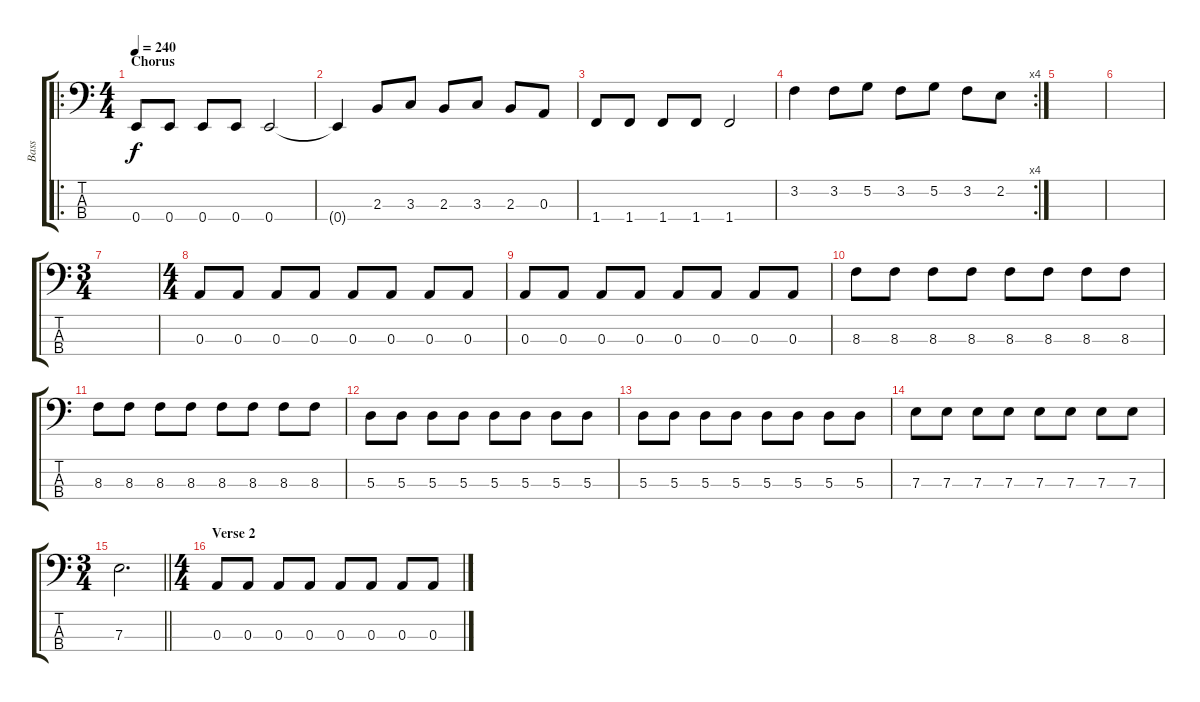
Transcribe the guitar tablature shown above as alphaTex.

\track ("Bass" "Bass") {instrument electricbassfinger}
\staff {score tabs}
\tuning (G2 D2 A1 E1) {hide}
\ro
\ts (4 4)
\section ("" "Chorus")
\tempo 240
\clef f4
\ks c
0.4.8{dy f} 0.4.8 0.4.8 0.4.8 0.4.2 |
0.4{t}.4 2.3.8 3.3.8 2.3.8 3.3.8 2.3.8 0.3.8 |
1.4.8 1.4.8 1.4.8 1.4.8 1.4.2 |
\rc 4
3.2.4 3.2.8 5.2.8 3.2.8 5.2.8 3.2.8 2.2.8 |
|
|
\ts (3 4)
|
\ts (4 4)
0.3.8 0.3.8 0.3.8 0.3.8 0.3.8 0.3.8 0.3.8 0.3.8 |
0.3.8 0.3.8 0.3.8 0.3.8 0.3.8 0.3.8 0.3.8 0.3.8 |
8.3.8 8.3.8 8.3.8 8.3.8 8.3.8 8.3.8 8.3.8 8.3.8 |
8.3.8 8.3.8 8.3.8 8.3.8 8.3.8 8.3.8 8.3.8 8.3.8 |
5.3.8 5.3.8 5.3.8 5.3.8 5.3.8 5.3.8 5.3.8 5.3.8 |
5.3.8 5.3.8 5.3.8 5.3.8 5.3.8 5.3.8 5.3.8 5.3.8 |
7.3.8 7.3.8 7.3.8 7.3.8 7.3.8 7.3.8 7.3.8 7.3.8 |
\ts (3 4)
\barLineRight lightlight
7.3.2{d} |
\ts (4 4)
\section ("" "Verse 2")
0.3.8 0.3.8 0.3.8 0.3.8 0.3.8 0.3.8 0.3.8 0.3.8
